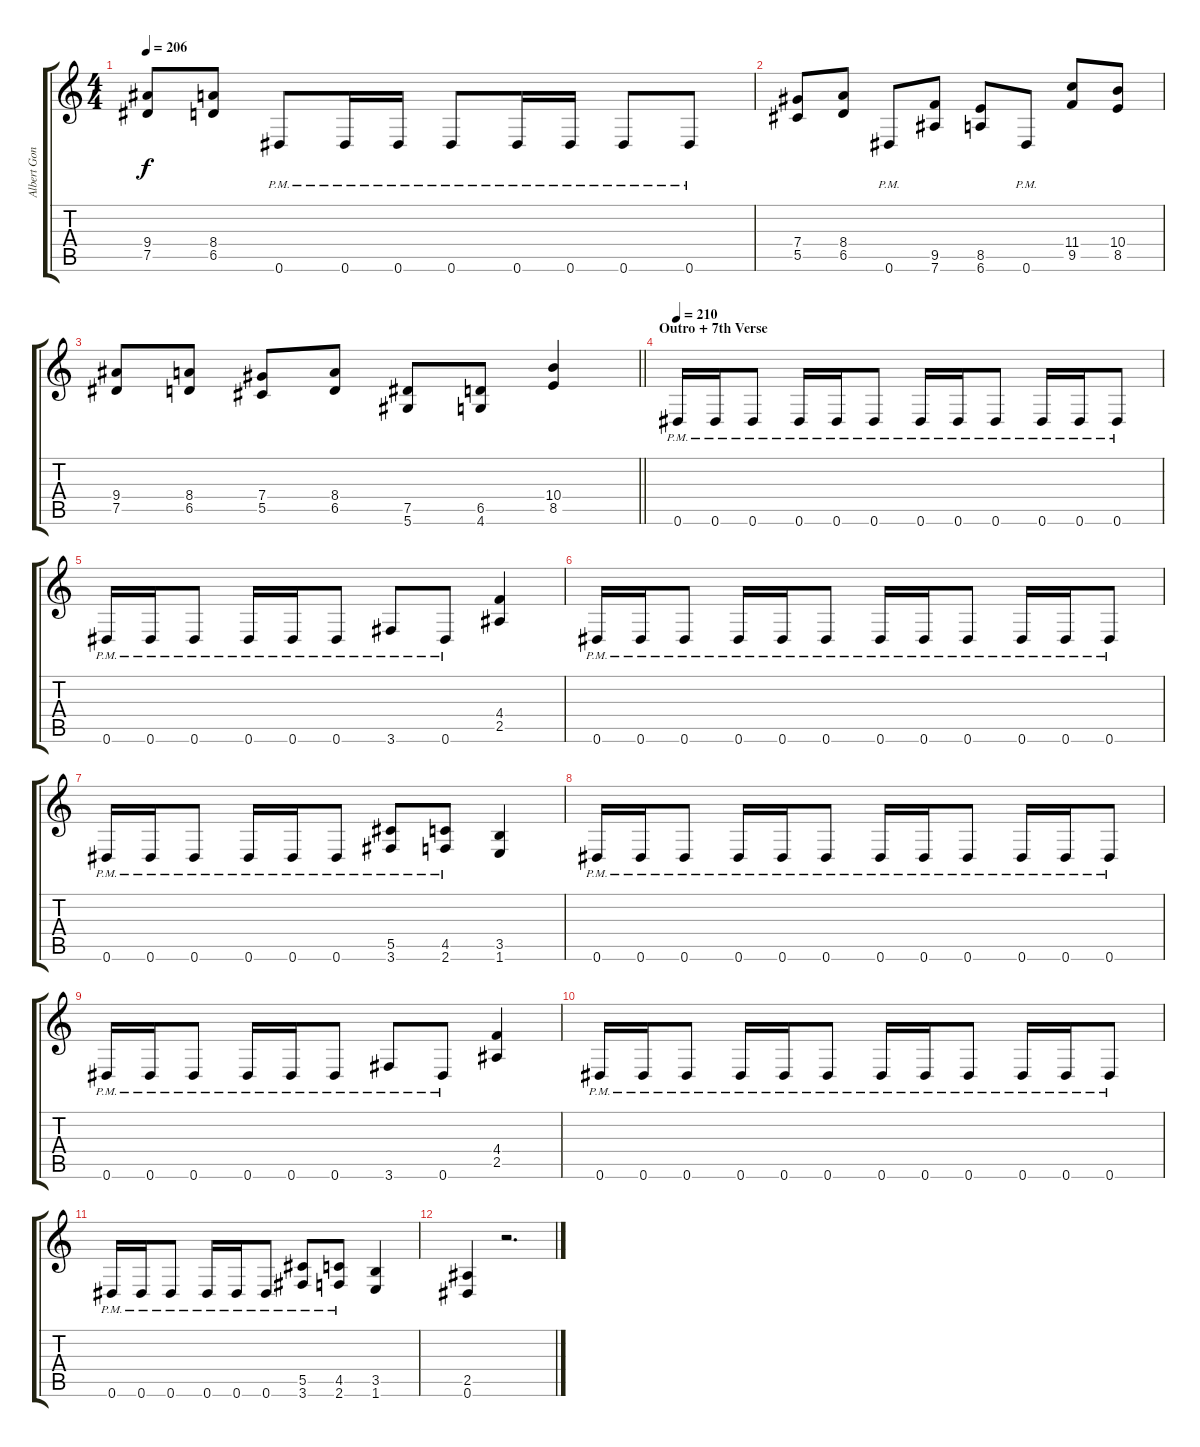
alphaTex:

\track ("Albert Gonsales" "Albert Gon") {instrument distortionguitar}
\staff {score tabs}
\tuning (Eb4 Bb3 Gb3 Db3 Ab2 Eb2) {hide}
\ts (4 4)
\tempo 206
\clef g2
\ks c
(9.4 7.5).8{dy f} (8.4 6.5).8 0.6{pm}.8 0.6{pm}.16 0.6{pm}.16 0.6{pm}.8 0.6{pm}.16 0.6{pm}.16 0.6{pm}.8 0.6{pm}.8 |
(7.4 5.5).8 (8.4 6.5).8 0.6{pm}.8 (9.5 7.6).8 (8.5 6.6).8 0.6{pm}.8 (11.4 9.5).8 (10.4 8.5).8 |
\barLineRight lightlight
(9.4 7.5).8 (8.4 6.5).8 (7.4 5.5).8 (8.4 6.5).8 (7.5 5.6).8 (6.5 4.6).8 (10.4 8.5).4 |
\section ("" "Outro + 7th Verse")
\tempo 210
0.6{pm}.16 0.6{pm}.16 0.6{pm}.8 0.6{pm}.16 0.6{pm}.16 0.6{pm}.8 0.6{pm}.16 0.6{pm}.16 0.6{pm}.8 0.6{pm}.16 0.6{pm}.16 0.6{pm}.8 |
0.6{pm}.16 0.6{pm}.16 0.6{pm}.8 0.6{pm}.16 0.6{pm}.16 0.6{pm}.8 3.6{pm}.8 0.6{pm}.8 (4.4 2.5).4 |
0.6{pm}.16 0.6{pm}.16 0.6{pm}.8 0.6{pm}.16 0.6{pm}.16 0.6{pm}.8 0.6{pm}.16 0.6{pm}.16 0.6{pm}.8 0.6{pm}.16 0.6{pm}.16 0.6{pm}.8 |
0.6{pm}.16 0.6{pm}.16 0.6{pm}.8 0.6{pm}.16 0.6{pm}.16 0.6{pm}.8 (5.5{pm} 3.6{pm}).8 (4.5{pm} 2.6{pm}).8 (3.5 1.6).4 |
0.6{pm}.16 0.6{pm}.16 0.6{pm}.8 0.6{pm}.16 0.6{pm}.16 0.6{pm}.8 0.6{pm}.16 0.6{pm}.16 0.6{pm}.8 0.6{pm}.16 0.6{pm}.16 0.6{pm}.8 |
0.6{pm}.16 0.6{pm}.16 0.6{pm}.8 0.6{pm}.16 0.6{pm}.16 0.6{pm}.8 3.6{pm}.8 0.6{pm}.8 (4.4 2.5).4 |
0.6{pm}.16 0.6{pm}.16 0.6{pm}.8 0.6{pm}.16 0.6{pm}.16 0.6{pm}.8 0.6{pm}.16 0.6{pm}.16 0.6{pm}.8 0.6{pm}.16 0.6{pm}.16 0.6{pm}.8 |
0.6{pm}.16 0.6{pm}.16 0.6{pm}.8 0.6{pm}.16 0.6{pm}.16 0.6{pm}.8 (5.5{pm} 3.6{pm}).8 (4.5{pm} 2.6{pm}).8 (3.5 1.6).4 |
(2.5 0.6).4 r.2{d}
